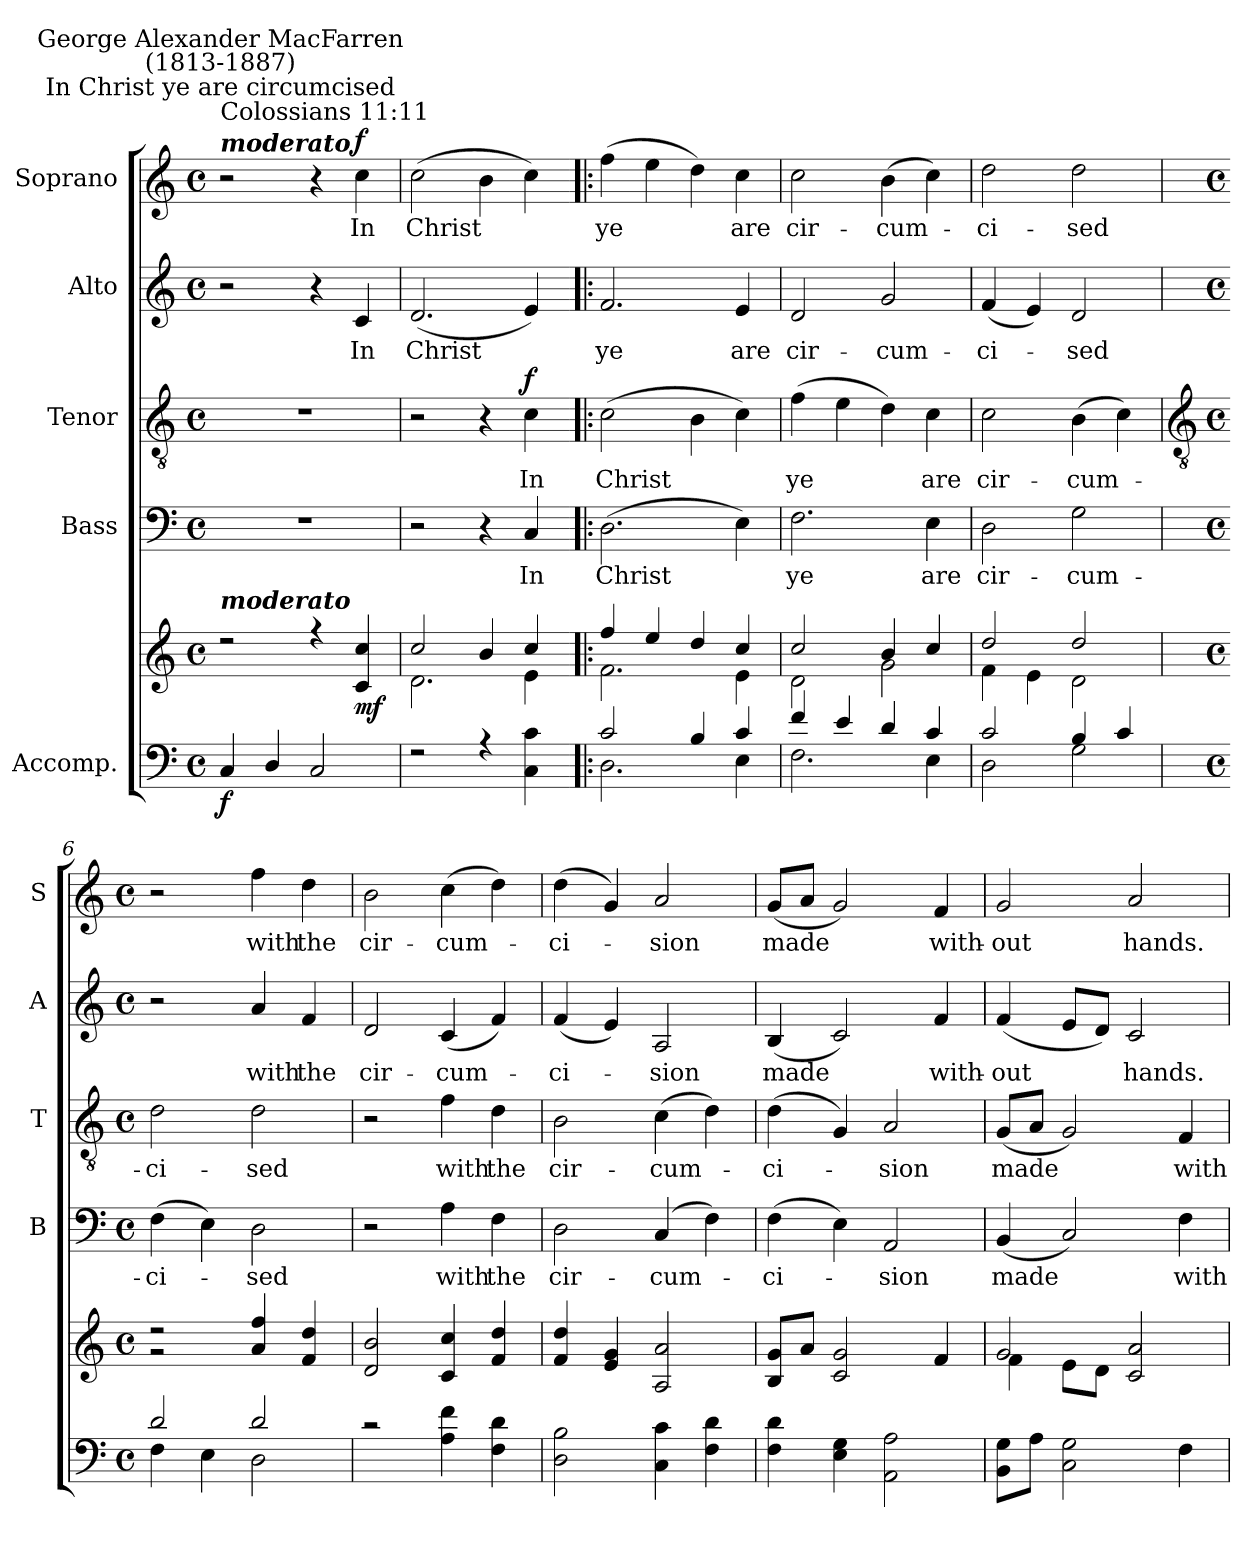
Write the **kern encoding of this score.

**kern	**kern	**dynam	**kern	**text	**kern	**text	**dynam	**kern	**text	**kern	**text	**dynam
*part5	*part5	*part5	*part4	*part4	*part3	*part3	*part3	*part2	*part2	*part1	*part1	*part1
*staff6	*staff5	*staff5/6	*staff4	*staff4	*staff3	*staff3	*staff3	*staff2	*staff2	*staff1	*staff1	*staff1
*I"Accomp.	*	*	*I"Bass	*	*I"Tenor	*	*	*I"Alto	*	*I"Soprano	*	*
*	*	*	*I'B	*	*I'T	*	*	*I'A	*	*I'S	*	*
*clefF4	*clefG2	*	*clefF4	*	*clefGv2	*	*	*clefG2	*	*clefG2	*	*
*k[]	*k[]	*	*k[]	*	*k[]	*	*	*k[]	*	*k[]	*	*
*C:	*C:	*	*C:	*	*C:	*	*	*C:	*	*C:	*	*
*M4/4	*M4/4	*	*M4/4	*	*M4/4	*	*	*M4/4	*	*M4/4	*	*
*met(c)	*met(c)	*	*met(c)	*	*met(c)	*	*	*met(c)	*	*met(c)	*	*
*MM66	*MM66	*	*MM66	*	*MM66	*	*	*MM66	*	*MM66	*	*
=1	=1	=1	=1	=1	=1	=1	=1	=1	=1	=1	=1	=1
*^	*^	*	*	*	*	*	*	*	*	*	*	*
!	!	!	!	!	!	!	!	!	!	!	!	!LO:TX:a:t=Colossians 11&colon;11	!	!
!	!	!	!	!	!	!	!	!	!	!	!	!LO:TX:a:Bi:t=moderato	!	!
!	!	!	!	!	!	!	!	!	!	!	!	!LO:TX:a:cj:t=In Christ ye are circumcised	!	!
!	!	!	!	!	!	!	!	!	!	!	!	!LO:TX:a:cj:t=George Alexander MacFarren\n(1813-1887)	!	!
!	!	!LO:TX:a:Bi:t=moderato	!	!	!	!	!	!	!	!	!	!	!	!
!	!	!	!	!LO:DY:b=2	!	!	!	!	!	!	!	!	!	!
4C/	1ryy	2r	1ryy	f	1r	.	1r	.	.	2r	.	2r	.	.
4D/	.	.	.	.	.	.	.	.	.	.	.	.	.	.
2C/	.	4r	.	.	.	.	.	.	.	4r	.	4r	.	.
!	!	!	!	!LO:DY:b	!	!	!	!	!	!	!LO:LY:b	!	!LO:LY:b	!LO:DY:b
.	.	4c/ 4cc/	.	mf	.	.	.	.	.	4c	In	4cc	In	f
=2	=2	=2	=2	=2	=2	=2	=2	=2	=2	=2	=2	=2	=2	=2
!	!	!	!	!	!	!	!	!	!	!	!LO:LY:b	!	!LO:LY:b	!
2r	1ryy	2cc/	2.d\	.	2r	.	2r	.	.	(<2.d	Christ	(>2cc	Christ	.
4r	.	4b/	.	.	4r	.	4r	.	.	.	.	4b	.	.
!	!	!	!	!LO:DY:b=2	!	!LO:LY:b	!	!LO:LY:b	!	!	!	!	!	!
!	!	!	!	!LO:DY:n=1:b	!	!	!	!	!LO:DY:b	!	!	!	!	!
4C\ 4c\	.	4cc/	4e\	mf mf	4C	In	4c	In	f	4e)	.	4cc)	.	.
=3!|:	=3!|:	=3!|:	=3!|:	=3!|:	=3!|:	=3!|:	=3!|:	=3!|:	=3!|:	=3!|:	=3!|:	=3!|:	=3!|:	=3!|:
!	!	!	!	!	!	!LO:LY:b	!	!LO:LY:b	!	!	!LO:LY:b	!	!LO:LY:b	!
2c/	2.D\	4ff/	2.f\	.	(>2.D	Christ	(>2c	Christ	.	2.f	ye	(>4ff	ye	.
.	.	4ee/	.	.	.	.	.	.	.	.	.	4ee	.	.
4B/	.	4dd/	.	.	.	.	4B	.	.	.	.	4dd)	.	.
!	!	!	!	!	!	!	!	!	!	!	!LO:LY:b	!	!LO:LY:b	!
4c/	4E\	4cc/	4e\	.	4E)	.	4c)	.	.	4e	are	4cc	are	.
=4	=4	=4	=4	=4	=4	=4	=4	=4	=4	=4	=4	=4	=4	=4
!	!	!	!	!	!	!LO:LY:b	!	!LO:LY:b	!	!	!LO:LY:b	!	!LO:LY:b	!
4f/	2.F\	2cc/	2d\	.	2.F	ye	(>4f	ye	.	2d	cir-	2cc	cir-	.
4e/	.	.	.	.	.	.	4e	.	.	.	.	.	.	.
!	!	!	!	!	!	!	!	!	!	!	!LO:LY:b	!	!LO:LY:b	!
4d/	.	4b/	2g\	.	.	.	4d)	.	.	2g	-cum-	(>4b	-cum-	.
!	!	!	!	!	!	!LO:LY:b	!	!LO:LY:b	!	!	!	!	!	!
4c/	4E\	4cc/	.	.	4E	are	4c	are	.	.	.	4cc)	.	.
=5	=5	=5	=5	=5	=5	=5	=5	=5	=5	=5	=5	=5	=5	=5
!	!	!	!	!	!	!LO:LY:b	!	!LO:LY:b	!	!	!LO:LY:b	!	!LO:LY:b	!
2c/	2D\	2dd/	4f\	.	2D	cir-	2c	cir-	.	(<4f	-ci-	2dd	ci-	.
.	.	.	4e\	.	.	.	.	.	.	4e)	.	.	.	.
!	!	!	!	!	!	!LO:LY:b	!	!LO:LY:b	!	!	!LO:LY:b	!	!LO:LY:b	!
4B/	2G\	2dd/	2d\	.	2G	-cum-	(>4B	-cum-	.	2d	sed	2dd	-sed	.
4c/	.	.	.	.	.	.	4c)	.	.	.	.	.	.	.
!!LO:LB:g=z
=6	=6	=6	=6	=6	=6	=6	=6	=6	=6	=6	=6	=6	=6	=6
*	*	*	*	*	*	*	*clefGv2	*	*	*	*	*	*	*
*M4/4	*	*M4/4	*	*	*M4/4	*	*M4/4	*	*	*M4/4	*	*M4/4	*	*
*met(c)	*	*met(c)	*	*	*met(c)	*	*met(c)	*	*	*met(c)	*	*met(c)	*	*
!	!	!	!	!	!	!LO:LY:b	!	!LO:LY:b	!	!	!	!	!	!
2d/	4F\	2r	2r	.	(>4F	-ci-	2d	ci-	.	2r	.	2r	.	.
.	4E\	.	.	.	4E)	.	.	.	.	.	.	.	.	.
!	!	!	!	!	!	!LO:LY:b	!	!LO:LY:b	!	!	!LO:LY:b	!	!LO:LY:b	!
2d/	2D\	4a/ 4ff/	2ryy	.	2D	sed	2d	-sed	.	4a	with	4ff	with	.
!	!	!	!	!	!	!	!	!	!	!	!LO:LY:b	!	!LO:LY:b	!
.	.	4f/ 4dd/	.	.	.	.	.	.	.	4f	the	4dd	the	.
=7	=7	=7	=7	=7	=7	=7	=7	=7	=7	=7	=7	=7	=7	=7
!	!	!	!	!	!	!	!	!	!	!	!LO:LY:b	!	!LO:LY:b	!
2r	1ryy	2d/ 2b/	1ryy	.	2r	.	2r	.	.	2d	cir-	2b	cir-	.
!	!	!	!	!	!	!LO:LY:b	!	!LO:LY:b	!	!	!LO:LY:b	!	!LO:LY:b	!
4A\ 4f\	.	4c/ 4cc/	.	.	4A	with	4f	with	.	(<4c	-cum-	(>4cc	-cum-	.
!	!	!	!	!	!	!LO:LY:b	!	!LO:LY:b	!	!	!	!	!	!
4F\ 4d\	.	4f/ 4dd/	.	.	4F	the	4d	the	.	4f)	.	4dd)	.	.
=8	=8	=8	=8	=8	=8	=8	=8	=8	=8	=8	=8	=8	=8	=8
!	!	!	!	!	!	!LO:LY:b	!	!LO:LY:b	!	!	!LO:LY:b	!	!LO:LY:b	!
2D\ 2B\	1ryy	4f/ 4dd/	1ryy	.	2D	cir-	2B	cir-	.	(<4f	ci-	(<4dd	ci-	.
.	.	4e/ 4g/	.	.	.	.	.	.	.	4e)	.	4g)	.	.
!	!	!	!	!	!	!LO:LY:b	!	!LO:LY:b	!	!	!LO:LY:b	!	!LO:LY:b	!
4C\ 4c\	.	2A/ 2a/	.	.	(<4C	-cum-	(>4c	-cum-	.	2A	sion	2a	sion	.
4F\ 4d\	.	.	.	.	4F)	.	4d)	.	.	.	.	.	.	.
=9	=9	=9	=9	=9	=9	=9	=9	=9	=9	=9	=9	=9	=9	=9
!	!	!	!	!	!	!LO:LY:b	!	!LO:LY:b	!	!	!LO:LY:b	!	!LO:LY:b	!
4F\ 4d\	1ryy	8B/ 8g/L	1ryy	.	(>4F	ci-	(<4d	ci-	.	(<4B	made	(<8gL	made	.
.	.	8a/J	.	.	.	.	.	.	.	.	.	8aJ	.	.
4E\ 4G\	.	2c/ 2g/	.	.	4E)	.	4G)	.	.	2c)	.	2g)	.	.
!	!	!	!	!	!	!LO:LY:b	!	!LO:LY:b	!	!	!	!	!	!
2AA\ 2A\	.	.	.	.	2AA	sion	2A	sion	.	.	.	.	.	.
!	!	!	!	!	!	!	!	!	!	!	!LO:LY:b	!	!LO:LY:b	!
.	.	4f/	.	.	.	.	.	.	.	4f	with-	4f	with-	.
=10	=10	=10	=10	=10	=10	=10	=10	=10	=10	=10	=10	=10	=10	=10
!	!	!	!	!	!	!LO:LY:b	!	!LO:LY:b	!	!	!LO:LY:b	!	!LO:LY:b	!
1ryy	8BB\ 8G\L	2g/	4f\	.	(<4BB	made	(<8GL	made	.	(<4f	-out	2g	-out	.
.	8A\J	.	.	.	.	.	8AJ	.	.	.	.	.	.	.
.	2C\ 2G\	.	8e\L	.	2C)	.	2G)	.	.	8eL	.	.	.	.
.	.	.	8d\J	.	.	.	.	.	.	8dJ)	.	.	.	.
!	!	!	!	!	!	!	!	!	!	!	!LO:LY:b	!	!LO:LY:b	!
.	.	2c/ 2a/	2ryy	.	.	.	.	.	.	2c	hands.	2a	hands.	.
!	!	!	!	!	!	!LO:LY:b	!	!LO:LY:b	!	!	!	!	!	!
.	4F\	.	.	.	4F	with-	4F	with-	.	.	.	.	.	.
*v	*v	*	*	*	*	*	*	*	*	*	*	*	*	*
*	*v	*v	*	*	*	*	*	*	*	*	*	*	*
=	=	=	=	=	=	=	=	=	=	=	=	=
*-	*-	*-	*-	*-	*-	*-	*-	*-	*-	*-	*-	*-
